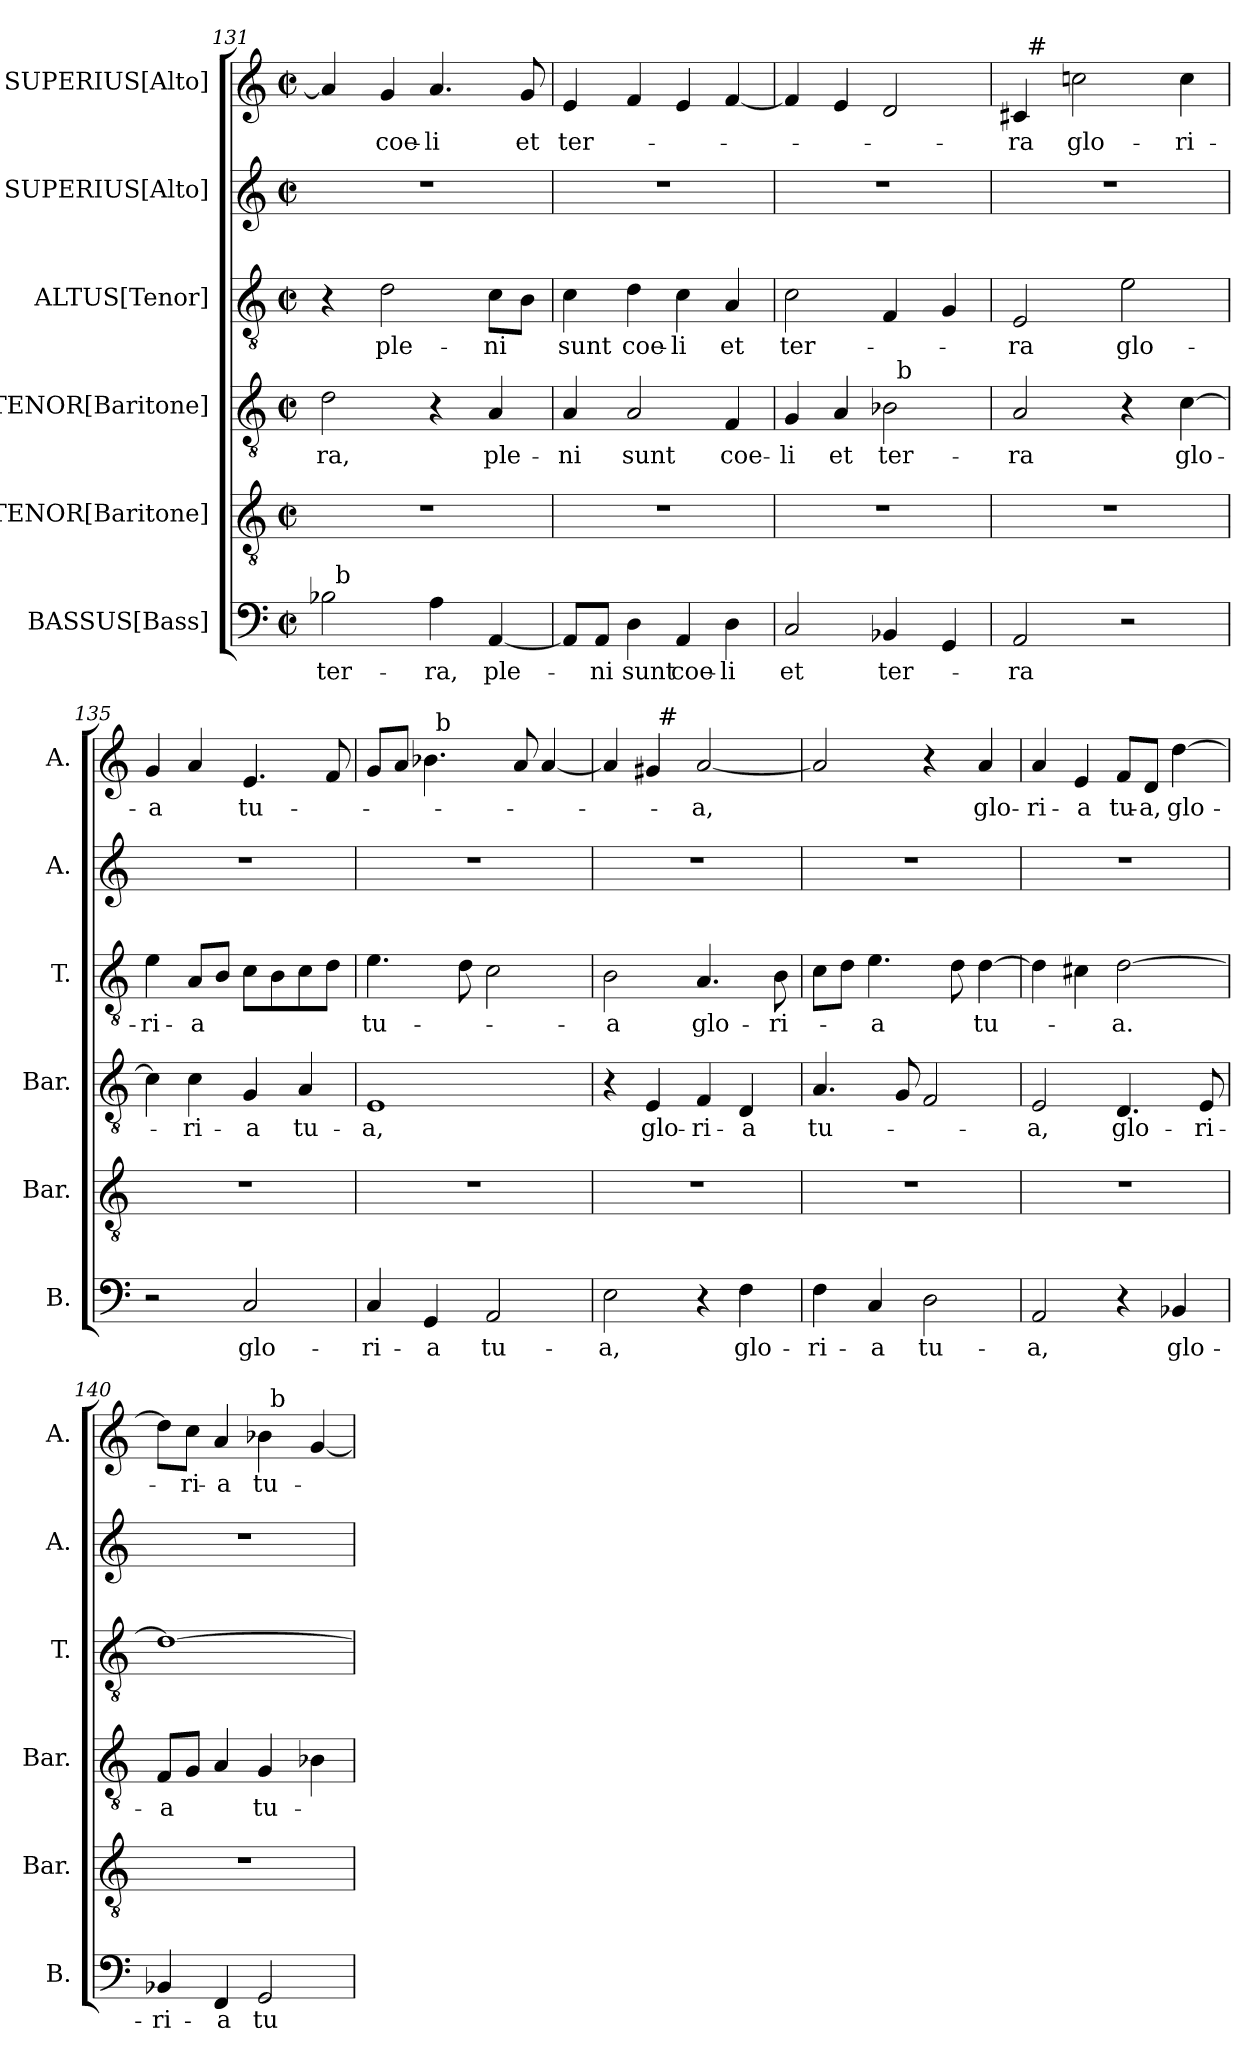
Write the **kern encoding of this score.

**kern	**text	**kern	**kern	**text	**kern	**text	**kern	**kern	**text
*part6	*part6	*part5	*part4	*part4	*part3	*part3	*part2	*part1	*part1
*staff6	*staff6	*staff5	*staff4	*staff4	*staff3	*staff3	*staff2	*staff1	*staff1
*I"BASSUS[Bass]	*	*I"TENOR[Baritone]	*I"TENOR[Baritone]	*	*I"ALTUS[Tenor]	*	*I"SUPERIUS[Alto]	*I"SUPERIUS[Alto]	*
*I'B.	*	*I'Bar.	*I'Bar.	*	*I'T.	*	*I'A.	*I'A.	*
*clefF4	*	*clefGv2	*clefGv2	*	*clefGv2	*	*clefG2	*clefG2	*
*	*	*ITrd7c12	*ITrd7c12	*	*ITrd7c12	*	*	*	*
*k[]	*	*k[]	*k[]	*	*k[]	*	*k[]	*k[]	*
*C:	*	*C:	*C:	*	*C:	*	*C:	*C:	*
*M2/2	*	*M2/2	*M2/2	*	*M2/2	*	*M2/2	*M2/2	*
*met(c|)	*	*met(c|)	*met(c|)	*	*met(c|)	*	*met(c|)	*met(c|)	*
=131	=131	=131	=131	=131	=131	=131	=131	=131	=131
!	!LO:LY:b	!	!	!LO:LY:b	!	!	!	!	!
*^	*	*	*	*	*	*	*	*	*
2B-\	32ryy	ter-	1r	2D\	-ra,	4r	.	1r	4a/]	.
!	!LO:TX:a:t=b	!	!	!	!	!	!	!	!	!
.	2ryy	.	.	.	.	.	.	.	.	.
!	!	!	!	!	!	!	!LO:LY:b	!	!	!LO:LY:b
.	.	.	.	.	.	2D\	ple-	.	4g/	coe-
!	!	!LO:LY:b	!	!	!	!	!	!	!	!LO:LY:b
4A\	.	-ra,	.	4r	.	.	.	.	4.a/	-li
.	4...ryy	.	.	.	.	.	.	.	.	.
!	!	!LO:LY:b	!	!	!LO:LY:b	!	!LO:LY:b	!	!	!
[<4AA/	.	ple-	.	4AA/	ple-	8C\L	-ni	.	.	.
!	!	!	!	!	!	!	!	!	!	!LO:LY:b
.	.	.	.	.	.	8BB\J	.	.	8g/	et
!!LO:LB:g=z
=132	=132	=132	=132	=132	=132	=132	=132	=132	=132	=132
!	!	!	!	!	!LO:LY:b	!	!LO:LY:b	!	!	!LO:LY:b
*v	*v	*	*	*	*	*	*	*	*	*
8AA/L]	.	1r	4AA/	-ni	4C\	sunt	1r	4e/	ter-
!	!LO:LY:b	!	!	!	!	!	!	!	!
8AA/J	-ni	.	.	.	.	.	.	.	.
!	!LO:LY:b	!	!	!LO:LY:b	!	!LO:LY:b	!	!	!
4D\	sunt	.	2AA/	sunt	4D\	coe-	.	4f/	.
!	!LO:LY:b	!	!	!	!	!LO:LY:b	!	!	!
4AA/	coe-	.	.	.	4C\	-li	.	4e/	.
!	!LO:LY:b	!	!	!LO:LY:b	!	!LO:LY:b	!	!	!
4D\	-li	.	4FF/	coe-	4AA/	et	.	[<4f/	.
=133	=133	=133	=133	=133	=133	=133	=133	=133	=133
!	!LO:LY:b	!	!	!LO:LY:b	!	!LO:LY:b	!	!	!
*	*	*	*^	*	*	*	*	*	*
2C/	et	1r	4GG/	2ryy	-li	2C\	ter-	1r	4f/]	.
!	!	!	!	!	!LO:LY:b	!	!	!	!	!
.	.	.	4AA/	.	et	.	.	.	4e/	.
!	!LO:LY:b	!	!	!	!LO:LY:b	!	!	!	!	!
4BB-X/	ter-	.	2BB-\	32ryy	ter-	4FF/	.	.	2d/	.
!	!	!	!	!LO:TX:a:t=b	!	!	!	!	!	!
.	.	.	.	4...ryy	.	.	.	.	.	.
4GG/	.	.	.	.	.	4GG/	.	.	.	.
=134	=134	=134	=134	=134	=134	=134	=134	=134	=134	=134
!	!LO:LY:b	!	!	!	!LO:LY:b	!	!LO:LY:b	!	!	!LO:LY:b
*	*	*	*v	*v	*	*	*	*	*^	*
2AA/	-ra	1r	2AA/	-ra	2EE/	-ra	1r	4c#/	32ryy	-ra
!	!	!	!	!	!	!	!	!	!LO:TX:a:t=#	!
.	.	.	.	.	.	.	.	.	2ryy	.
!	!	!	!	!	!	!	!	!	!	!LO:LY:b
.	.	.	.	.	.	.	.	2ccn\	.	glo-
!	!	!	!	!	!	!LO:LY:b	!	!	!	!
2r	.	.	4r	.	2E\	glo-	.	.	.	.
.	.	.	.	.	.	.	.	.	4...ryy	.
!	!	!	!	!LO:LY:b	!	!	!	!	!	!LO:LY:b
.	.	.	[>4C\	glo-	.	.	.	4cc\	.	-ri-
=135	=135	=135	=135	=135	=135	=135	=135	=135	=135	=135
!	!	!	!	!	!	!LO:LY:b	!	!	!	!LO:LY:b
*	*	*	*	*	*	*	*	*v	*v	*
2r	.	1r	4C\]	.	4E\	-ri-	1r	4g/	-a
!	!	!	!	!LO:LY:b	!	!LO:LY:b	!	!	!
.	.	.	4C\	-ri-	8AA/L	-a	.	4a/	.
.	.	.	.	.	8BB/J	.	.	.	.
!	!LO:LY:b	!	!	!LO:LY:b	!	!	!	!	!LO:LY:b
2C/	glo-	.	4GG/	-a	8C\L	.	.	4.e/	tu-
.	.	.	.	.	8BB\	.	.	.	.
!	!	!	!	!LO:LY:b	!	!	!	!	!
.	.	.	4AA/	tu-	8C\	.	.	.	.
.	.	.	.	.	8D\J	.	.	8f/	.
=136	=136	=136	=136	=136	=136	=136	=136	=136	=136
!	!LO:LY:b	!	!	!LO:LY:b	!	!LO:LY:b	!	!	!
*	*	*	*	*	*	*	*	*^	*
4C/	-ri-	1r	1EE	-a,	4.E\	tu-	1r	8g/L	4ryy	.
.	.	.	.	.	.	.	.	8a/J	.	.
!	!LO:LY:b	!	!	!	!	!	!	!	!	!
4GG/	-a	.	.	.	.	.	.	4.b-\	32ryy	.
!	!	!	!	!	!	!	!	!	!LO:TX:a:t=b	!
.	.	.	.	.	.	.	.	.	2ryy	.
.	.	.	.	.	8D\	.	.	.	.	.
!	!LO:LY:b	!	!	!	!	!	!	!	!	!
2AA/	tu-	.	.	.	2C\	.	.	.	.	.
.	.	.	.	.	.	.	.	8a/	.	.
.	.	.	.	.	.	.	.	[<4a/	.	.
.	.	.	.	.	.	.	.	.	8..ryy	.
!!LO:PB:g=z	!!
=137	=137	=137	=137	=137	=137	=137	=137	=137	=137	=137
!	!LO:LY:b	!	!	!	!	!LO:LY:b	!	!	!	!
2E\	-a,	1r	4r	.	2BB\	-a	1r	4a/]	4ryy	.
!	!	!	!	!LO:LY:b	!	!	!	!	!	!
.	.	.	4EE/	glo-	.	.	.	4g#/	32ryy	.
!	!	!	!	!	!	!	!	!	!LO:TX:a:t=#	!
.	.	.	.	.	.	.	.	.	2ryy	.
!	!	!	!	!LO:LY:b	!	!LO:LY:b	!	!	!	!LO:LY:b
4r	.	.	4FF/	-ri-	4.AA/	glo-	.	[<2a/	.	-a,
!	!LO:LY:b	!	!	!LO:LY:b	!	!	!	!	!	!
4F\	glo-	.	4DD/	-a	.	.	.	.	.	.
.	.	.	.	.	.	.	.	.	8..ryy	.
!	!	!	!	!	!	!LO:LY:b	!	!	!	!
.	.	.	.	.	8BB\	-ri-	.	.	.	.
=138	=138	=138	=138	=138	=138	=138	=138	=138	=138	=138
!	!LO:LY:b	!	!	!LO:LY:b	!	!	!	!	!	!
*	*	*	*	*	*	*	*	*v	*v	*
4F\	-ri-	1r	4.AA/	tu-	8C\L	.	1r	2a/]	.
.	.	.	.	.	8D\J	.	.	.	.
!	!LO:LY:b	!	!	!	!	!LO:LY:b	!	!	!
4C/	-a	.	.	.	4.E\	-a	.	.	.
.	.	.	8GG/	.	.	.	.	.	.
!	!LO:LY:b	!	!	!	!	!	!	!	!
2D\	tu-	.	2FF/	.	.	.	.	4r	.
.	.	.	.	.	8D\	.	.	.	.
!	!	!	!	!	!	!LO:LY:b	!	!	!LO:LY:b
.	.	.	.	.	[>4D\	tu-	.	4a/	glo-
=139	=139	=139	=139	=139	=139	=139	=139	=139	=139
!	!LO:LY:b	!	!	!LO:LY:b	!	!	!	!	!LO:LY:b
2AA/	-a,	1r	2EE/	-a,	4D\]	.	1r	4a/	-ri-
!	!	!	!	!	!	!	!	!	!LO:LY:b
.	.	.	.	.	4C#X\	.	.	4e/	-a
!	!	!	!	!LO:LY:b	!	!LO:LY:b	!	!	!LO:LY:b
4r	.	.	4.DD/	glo-	[>2D\	-a.	.	8f/L	tu-
!	!	!	!	!	!	!	!	!	!LO:LY:b
.	.	.	.	.	.	.	.	8d/J	-a,
!	!LO:LY:b	!	!	!	!	!	!	!	!LO:LY:b
4BB-X/	glo-	.	.	.	.	.	.	[>4dd\	glo-
!	!	!	!	!LO:LY:b	!	!	!	!	!
.	.	.	8EE/	-ri-	.	.	.	.	.
=140	=140	=140	=140	=140	=140	=140	=140	=140	=140
!	!LO:LY:b	!	!	!LO:LY:b	!	!	!	!	!
*	*	*	*	*	*	*	*	*^	*
4BB-X/	-ri-	1r	8FF/L	-a	1D_	.	1r	8dd\L]	2ryy	.
!	!	!	!	!	!	!	!	!	!	!LO:LY:b
.	.	.	8GG/J	.	.	.	.	8cc\J	.	-ri-
!	!LO:LY:b	!	!	!	!	!	!	!	!	!LO:LY:b
4FF/	-a	.	4AA/	.	.	.	.	4a/	.	-a
!	!LO:LY:b	!	!	!LO:LY:b	!	!	!	!	!	!LO:LY:b
2GG/	tu-	.	4GG/	tu-	.	.	.	4b-\	32ryy	tu-
!	!	!	!	!	!	!	!	!	!LO:TX:a:t=b	!
.	.	.	.	.	.	.	.	.	4...ryy	.
.	.	.	4BB-X\	.	.	.	.	[<4g/	.	.
*	*	*	*	*	*	*	*	*v	*v	*
=	=	=	=	=	=	=	=	=	=
*-	*-	*-	*-	*-	*-	*-	*-	*-	*-
